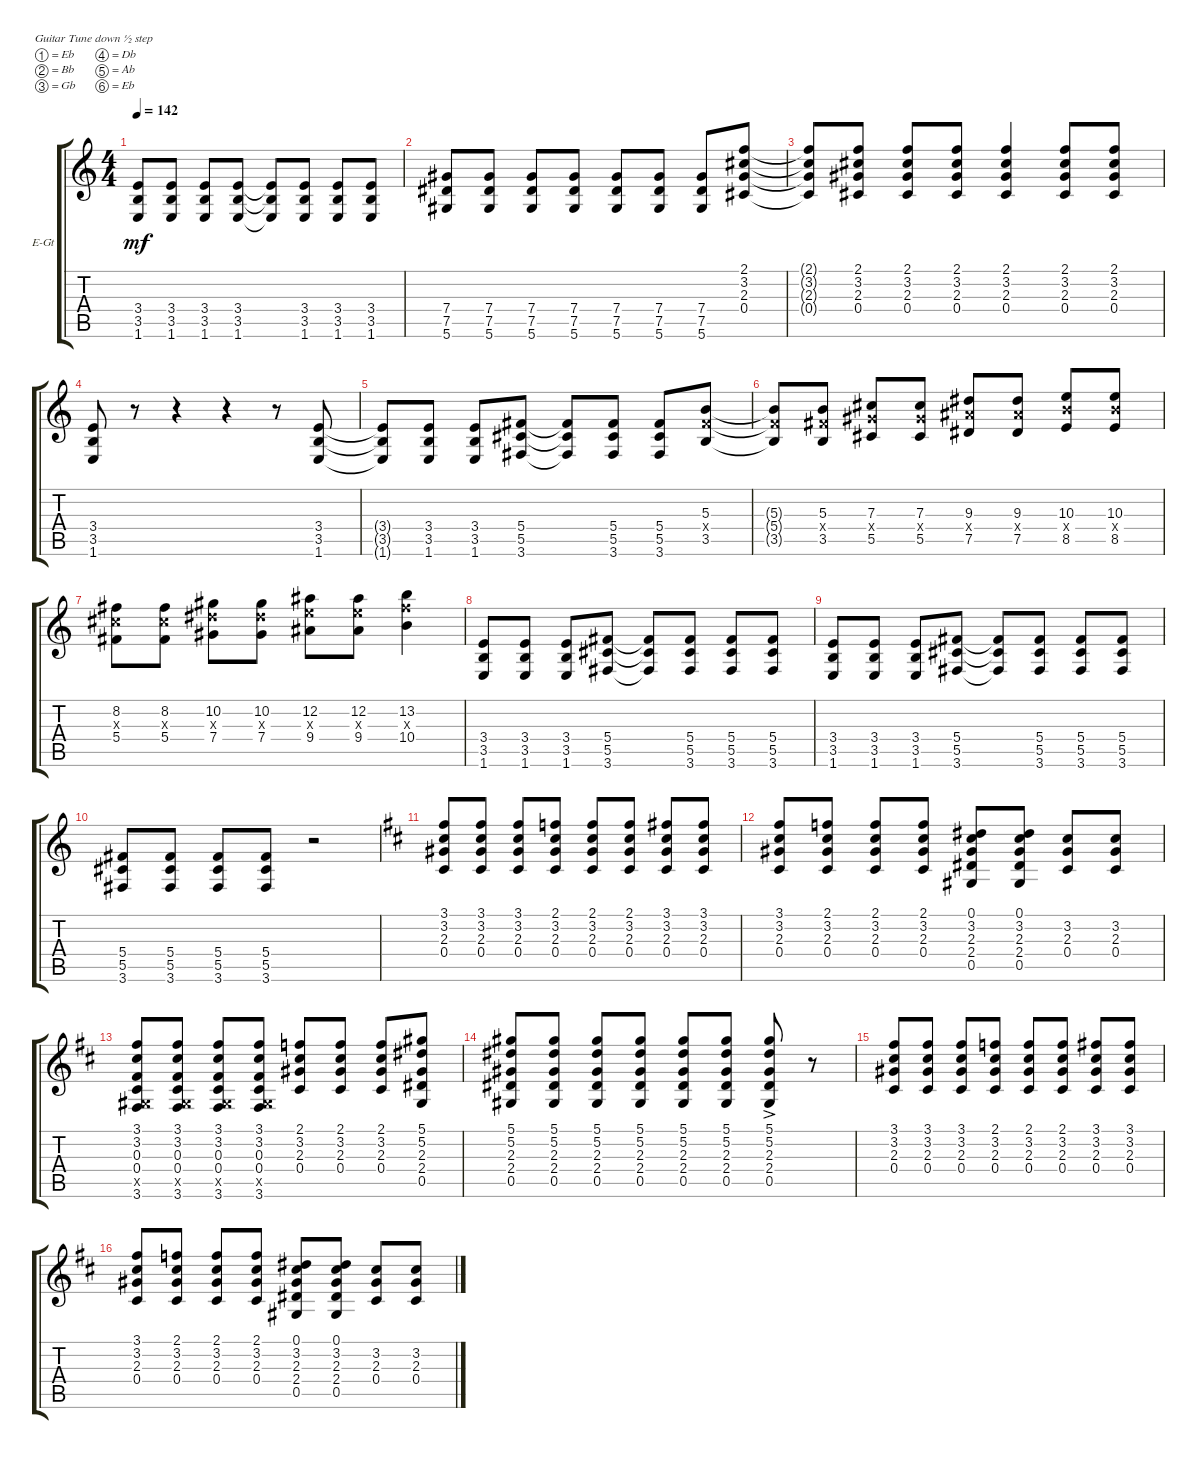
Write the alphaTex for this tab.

\defaultSystemsLayout 4
\bracketExtendMode groupsimilarinstruments
\firstSystemTrackNameOrientation horizontal
\otherSystemsTrackNameOrientation horizontal
\track ("Lead Electric Guitar 1" "E-Gt") {instrument overdrivenguitar}
\staff {score tabs}
\tuning (Eb4 Bb3 Gb3 Db3 Ab2 Eb2)
\ts (4 4)
\tempo 142
\clef g2
\ks c
(1.6 3.5 3.4).8{dy mf} (1.6 3.5 3.4).8 (1.6 3.5 3.4).8 (1.6 3.5 3.4).8 (1.6{t} 3.5{t} 3.4{t}).8 (1.6 3.5 3.4).8 (1.6 3.5 3.4).8 (1.6 3.5 3.4).8 |
(7.4 7.5 5.6).8 (7.4 7.5 5.6).8 (7.4 7.5 5.6).8 (7.4 7.5 5.6).8 (7.4 7.5 5.6).8 (7.4 7.5 5.6).8 (7.4 7.5 5.6).8 (2.1 3.2 2.3 0.4).8 |
(2.1{t} 3.2{t} 2.3{t} 0.4{t}).8 (2.1 3.2 2.3 0.4).8 (2.1 3.2 2.3 0.4).8 (2.1 3.2 2.3 0.4).8 (2.1 3.2 2.3 0.4).4 (2.1 3.2 2.3 0.4).8 (2.1 3.2 2.3 0.4).8 |
(1.6 3.5 3.4).8 r.8 r.4 r.4 r.8 (1.6 3.5 3.4).8 |
(1.6{t} 3.5{t} 3.4{t}).8 (1.6 3.5 3.4).8 (1.6 3.5 3.4).8 (5.4 5.5 3.6).8 (5.4{t} 5.5{t} 3.6{t}).8 (5.4 5.5 3.6).8 (5.4 5.5 3.6).8 (3.5 5.4{x} 5.3).8 |
(3.5{t} 5.3{t} 5.4{x t}).8 (3.5 5.4{x} 5.3).8 (5.5 7.4{x} 7.3).8 (5.5 7.4{x} 7.3).8 (7.5 9.4{x} 9.3).8 (7.5 9.4{x} 9.3).8 (8.5 10.4{x} 10.3).8 (8.5 10.4{x} 10.3).8 |
(5.4 7.3{x} 8.2).8 (5.4 7.3{x} 8.2).8 (7.4 9.3{x} 10.2).8 (7.4 9.3{x} 10.2).8 (10.3{x} 9.4 12.2).8 (10.3{x} 9.4 12.2).8 (10.4 12.3{x} 13.2).4 |
(1.6 3.5 3.4).8 (1.6 3.5 3.4).8 (1.6 3.5 3.4).8 (5.4 5.5 3.6).8 (5.4{t} 5.5{t} 3.6{t}).8 (5.4 5.5 3.6).8 (5.4 5.5 3.6).8 (5.4 5.5 3.6).8 |
(1.6 3.5 3.4).8 (1.6 3.5 3.4).8 (1.6 3.5 3.4).8 (5.4 5.5 3.6).8 (5.4{t} 5.5{t} 3.6{t}).8 (5.4 5.5 3.6).8 (5.4 5.5 3.6).8 (5.4 5.5 3.6).8 |
(5.4 5.5 3.6).8 (5.4 5.5 3.6).8 (5.4 5.5 3.6).8 (5.4 5.5 3.6).8 r.2 |
\ks d
(3.1 3.2 2.3 0.4).8 (3.1 3.2 2.3 0.4).8 (3.1 3.2 2.3 0.4).8 (2.1 3.2 2.3 0.4).8 (2.1 3.2 2.3 0.4).8 (2.1 3.2 2.3 0.4).8 (3.1 3.2 2.3 0.4).8 (3.1 3.2 2.3 0.4).8 |
(0.4 2.3 3.2 3.1).8 (2.1 3.2 2.3 0.4).8 (2.1 3.2 2.3 0.4).8 (2.1 3.2 2.3 0.4).8 (0.5 2.4 2.3 3.2 0.1).8 (0.5 2.4 2.3 3.2 0.1).8 (2.3 0.4 3.2).8 (2.3 0.4 3.2).8 |
(3.6 0.5{x} 0.4 0.3 3.2 3.1).8 (3.6 0.5{x} 0.4 0.3 3.2 3.1).8 (3.6 0.5{x} 0.4 0.3 3.2 3.1).8 (3.6 0.5{x} 0.4 0.3 3.2 3.1).8 (2.1 3.2 2.3 0.4).8 (2.1 3.2 2.3 0.4).8 (2.1 3.2 2.3 0.4).8 (0.5 2.4 2.3 5.2 5.1).8 |
(5.1 5.2 2.3 2.4 0.5).8 (5.1 5.2 2.3 2.4 0.5).8 (5.1 5.2 2.3 2.4 0.5).8 (5.1 5.2 2.3 2.4 0.5).8 (5.1 5.2 2.3 2.4 0.5).8 (5.1 5.2 2.3 2.4 0.5).8 (5.1{ac} 5.2{ac} 2.3{ac} 2.4{ac} 0.5{ac}).8 r.8 |
(3.1 3.2 2.3 0.4).8 (3.1 3.2 2.3 0.4).8 (3.1 3.2 2.3 0.4).8 (2.1 3.2 2.3 0.4).8 (2.1 3.2 2.3 0.4).8 (2.1 3.2 2.3 0.4).8 (3.1 3.2 2.3 0.4).8 (3.1 3.2 2.3 0.4).8 |
(0.4 2.3 3.2 3.1).8 (2.1 3.2 2.3 0.4).8 (2.1 3.2 2.3 0.4).8 (2.1 3.2 2.3 0.4).8 (0.5 2.4 2.3 3.2 0.1).8 (0.5 2.4 2.3 3.2 0.1).8 (2.3 0.4 3.2).8 (2.3 0.4 3.2).8
